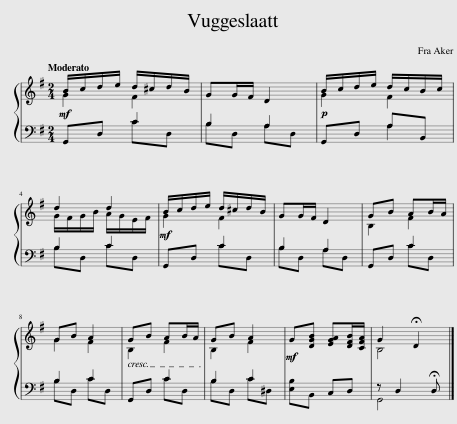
X:1
%%score { ( 1 2 ) | ( 3 4 ) }
L:1/8
Q:1/4=105
M:2/4
I:linebreak $
K:G
V:1 treble
V:2 treble
V:3 bass
V:4 bass
V:1
!mf! B/c/d/e/ d/^c/d/B/ | GG/F/ D2 |!p! B/c/d/e/ d/c/B/c/ |$ d2 d2 |!mf! B/c/d/e/ d/^c/d/B/ | %5
 GG/F/ D2 | GB AB/A/ |$ GB A2 | GB AB/A/ | GB A2 | %10
!mf! G[DGB] [EGA][DFB]/[CFA]/ | G2 !fermata!D2 |] %12
V:2
 G2 F2 | x4 | G2 F2 |$ G/F/G/B/ A/G/E/F/ | G2 F2 | %5
 x4 | B,2 F2 |$ G2 F2 | B,2 F2 | B,2 F2 | %10
 x4 | B,4 |] %12
V:3
 G,,D, CD, | B,D, A,D, | G,,D, A,B,, |$ B,D, CD, | G,,D, CD, | %5
 B,D, A,D, | G,,D, CD, |$ B,D, CD, | G,,D, CD, | B,2 C2 | %10
 [E,B,]B,, C,D, | z D,2 !fermata!D, |] %12
V:4
 x2 C2 | B,2 A,2 | x2 A,2 |$ B,2 C2 | x2 C2 | %5
 B,2 A,2 | x2 C2 |$ B,2 C2 | x2 C2 | B,D, C^D, | %10
 x4 | G,,4 |] %12
